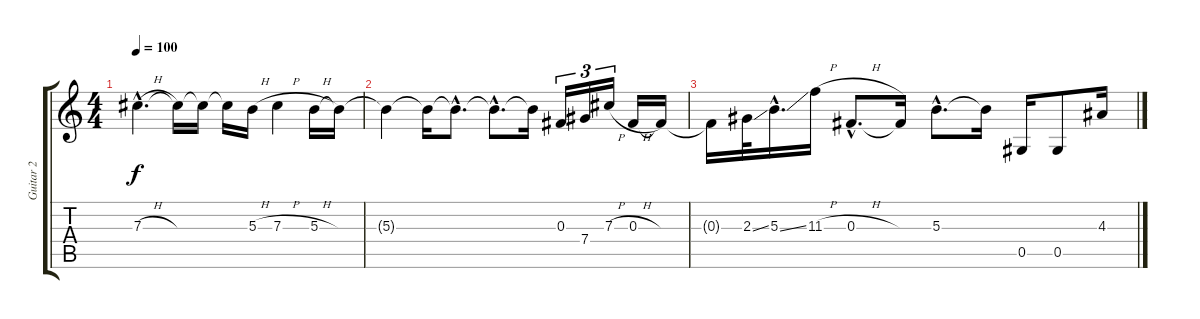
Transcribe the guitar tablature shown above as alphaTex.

\track ("Guitar 2" "Guitar 2") {instrument overdrivenguitar}
\staff {score tabs}
\tuning (Eb4 Bb3 Gb3 Db3 Ab2 Eb2) {hide}
\ts (4 4)
\tempo 100
\clef g2
\ks c
7.3{h hac}.4{d dy f} 7.3{t}.16 7.3{t}.16 7.3{t}.16 5.3{h}.16 7.3{h}.4 5.3{h}.16 5.3{t}.16 |
5.3{t}.4{volume 0} 5.3{t}.16 5.3{hac t}.8{d} 5.3{hac t}.8{d} 5.3{t}.16 0.3.16{tu (3 2)} 7.4.16{tu (3 2)} 7.3{h}.16{tu (3 2)} 0.3{h}.16 0.3{t}.16 |
0.3{t}.16 2.3{ss}.32 5.3{ss hac}.16{d} 11.3{h}.16 0.3{h hac}.8{d} 0.3{t}.16 5.3{hac}.8{d} 5.3{t}.16 0.5.16 0.5.8 4.3.16
